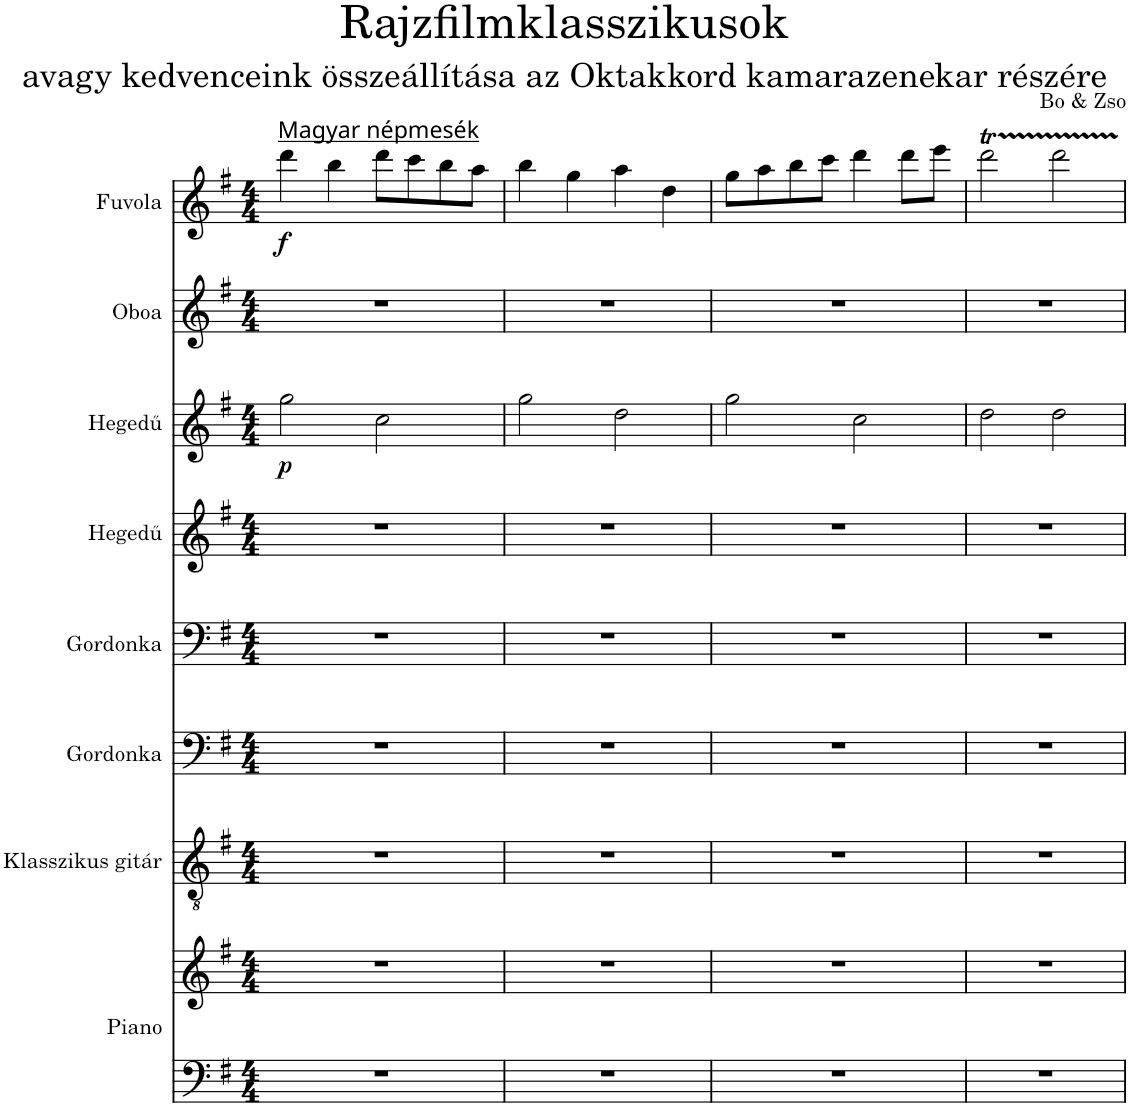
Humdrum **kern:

**kern	**kern	**kern	**kern	**kern	**kern	**kern	**dynam	**kern	**kern	**dynam
*part8	*part8	*part7	*part6	*part5	*part4	*part3	*part3	*part2	*part1	*part1
*staff9	*staff8	*staff7	*staff6	*staff5	*staff4	*staff3	*staff3	*staff2	*staff1	*staff1
*I"Piano	*	*I"Klasszikus gitár	*I"Gordonka	*I"Gordonka	*I"Hegedű	*I"Hegedű	*	*I"Oboa	*I"Fuvola	*
*I'Pno.	*	*I'Git.	*I'Gd.	*I'Gd.	*I'Heg.	*I'Heg.	*	*I'Ob.	*I'Fuv.	*
*clefF4	*clefG2	*clefGv2	*clefF4	*clefF4	*clefG2	*clefG2	*	*clefG2	*clefG2	*
*k[f#]	*k[f#]	*k[f#]	*k[f#]	*k[f#]	*k[f#]	*k[f#]	*	*k[f#]	*k[f#]	*
*M4/4	*M4/4	*M4/4	*M4/4	*M4/4	*M4/4	*M4/4	*	*M4/4	*M4/4	*
=1	=1	=1	=1	=1	=1	=1	=1	=1	=1	=1
!	!	!	!	!	!	!	!	!	!LO:TX:a:t=Magyar népmesék	!
!	!	!	!	!	!	!	!LO:DY:b	!	!	!LO:DY:b
1r	1r	1r	1r	1r	1r	2gg\	p	1r	4ddd\	f
.	.	.	.	.	.	.	.	.	4bb\	.
.	.	.	.	.	.	2cc\	.	.	8ddd\L	.
.	.	.	.	.	.	.	.	.	8ccc\	.
.	.	.	.	.	.	.	.	.	8bb\	.
.	.	.	.	.	.	.	.	.	8aa\J	.
=2	=2	=2	=2	=2	=2	=2	=2	=2	=2	=2
1r	1r	1r	1r	1r	1r	2gg\	.	1r	4bb\	.
.	.	.	.	.	.	.	.	.	4gg\	.
.	.	.	.	.	.	2dd\	.	.	4aa\	.
.	.	.	.	.	.	.	.	.	4dd\	.
=3	=3	=3	=3	=3	=3	=3	=3	=3	=3	=3
1r	1r	1r	1r	1r	1r	2gg\	.	1r	8gg\L	.
.	.	.	.	.	.	.	.	.	8aa\	.
.	.	.	.	.	.	.	.	.	8bb\	.
.	.	.	.	.	.	.	.	.	8ccc\J	.
.	.	.	.	.	.	2cc\	.	.	4ddd\	.
.	.	.	.	.	.	.	.	.	8ddd\L	.
.	.	.	.	.	.	.	.	.	8eee\J	.
=4	=4	=4	=4	=4	=4	=4	=4	=4	=4	=4
1r	1r	1r	1r	1r	1r	2dd\	.	1r	2dddT\	.
.	.	.	.	.	.	2dd\	.	.	2dddTTT\	.
=	=	=	=	=	=	=	=	=	=	=
*-	*-	*-	*-	*-	*-	*-	*-	*-	*-	*-
